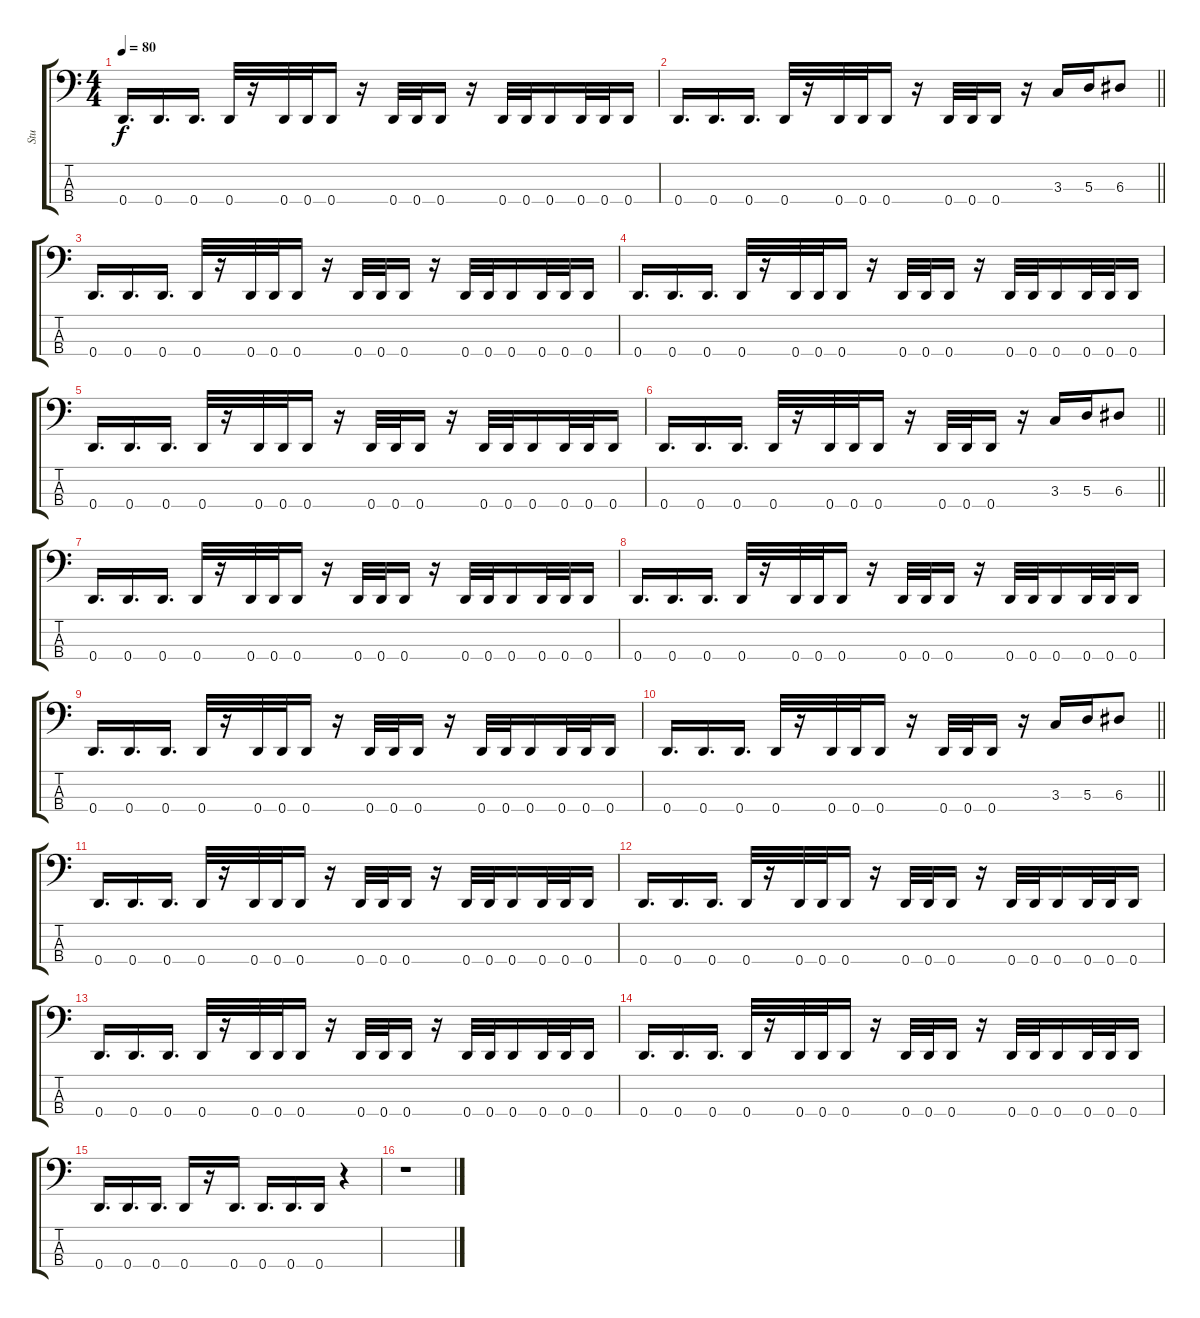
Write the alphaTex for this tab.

\track ("Stu" "Stu") {instrument electricbasspick}
\staff {score tabs}
\tuning (G2 D2 A1 D1) {hide}
\ts (4 4)
\tempo 80
\clef f4
\ks c
0.4.16{d dy f} 0.4.16{d} 0.4.16{d} 0.4.32 r.16 0.4.32 0.4.32 0.4.16 r.16 0.4.32 0.4.32 0.4.16 r.16 0.4.32 0.4.32 0.4.16 0.4.32 0.4.32 0.4.16 |
\barLineRight lightlight
0.4.16{d} 0.4.16{d} 0.4.16{d} 0.4.32 r.16 0.4.32 0.4.32 0.4.16 r.16 0.4.32 0.4.32 0.4.16 r.16 3.3.16 5.3.16 6.3.8 |
0.4.16{d} 0.4.16{d} 0.4.16{d} 0.4.32 r.16 0.4.32 0.4.32 0.4.16 r.16 0.4.32 0.4.32 0.4.16 r.16 0.4.32 0.4.32 0.4.16 0.4.32 0.4.32 0.4.16 |
0.4.16{d} 0.4.16{d} 0.4.16{d} 0.4.32 r.16 0.4.32 0.4.32 0.4.16 r.16 0.4.32 0.4.32 0.4.16 r.16 0.4.32 0.4.32 0.4.16 0.4.32 0.4.32 0.4.16 |
0.4.16{d} 0.4.16{d} 0.4.16{d} 0.4.32 r.16 0.4.32 0.4.32 0.4.16 r.16 0.4.32 0.4.32 0.4.16 r.16 0.4.32 0.4.32 0.4.16 0.4.32 0.4.32 0.4.16 |
\barLineRight lightlight
0.4.16{d} 0.4.16{d} 0.4.16{d} 0.4.32 r.16 0.4.32 0.4.32 0.4.16 r.16 0.4.32 0.4.32 0.4.16 r.16 3.3.16 5.3.16 6.3.8 |
0.4.16{d} 0.4.16{d} 0.4.16{d} 0.4.32 r.16 0.4.32 0.4.32 0.4.16 r.16 0.4.32 0.4.32 0.4.16 r.16 0.4.32 0.4.32 0.4.16 0.4.32 0.4.32 0.4.16 |
0.4.16{d} 0.4.16{d} 0.4.16{d} 0.4.32 r.16 0.4.32 0.4.32 0.4.16 r.16 0.4.32 0.4.32 0.4.16 r.16 0.4.32 0.4.32 0.4.16 0.4.32 0.4.32 0.4.16 |
0.4.16{d} 0.4.16{d} 0.4.16{d} 0.4.32 r.16 0.4.32 0.4.32 0.4.16 r.16 0.4.32 0.4.32 0.4.16 r.16 0.4.32 0.4.32 0.4.16 0.4.32 0.4.32 0.4.16 |
\barLineRight lightlight
0.4.16{d} 0.4.16{d} 0.4.16{d} 0.4.32 r.16 0.4.32 0.4.32 0.4.16 r.16 0.4.32 0.4.32 0.4.16 r.16 3.3.16 5.3.16 6.3.8 |
0.4.16{d} 0.4.16{d} 0.4.16{d} 0.4.32 r.16 0.4.32 0.4.32 0.4.16 r.16 0.4.32 0.4.32 0.4.16 r.16 0.4.32 0.4.32 0.4.16 0.4.32 0.4.32 0.4.16 |
0.4.16{d} 0.4.16{d} 0.4.16{d} 0.4.32 r.16 0.4.32 0.4.32 0.4.16 r.16 0.4.32 0.4.32 0.4.16 r.16 0.4.32 0.4.32 0.4.16 0.4.32 0.4.32 0.4.16 |
0.4.16{d} 0.4.16{d} 0.4.16{d} 0.4.32 r.16 0.4.32 0.4.32 0.4.16 r.16 0.4.32 0.4.32 0.4.16 r.16 0.4.32 0.4.32 0.4.16 0.4.32 0.4.32 0.4.16 |
0.4.16{d} 0.4.16{d} 0.4.16{d} 0.4.32 r.16 0.4.32 0.4.32 0.4.16 r.16 0.4.32 0.4.32 0.4.16 r.16 0.4.32 0.4.32 0.4.16 0.4.32 0.4.32 0.4.16 |
0.4.16{d} 0.4.16{d} 0.4.16{d} 0.4.16 r.16 0.4.16{d} 0.4.16{d} 0.4.16{d} 0.4.16 r.4 |
r.1
